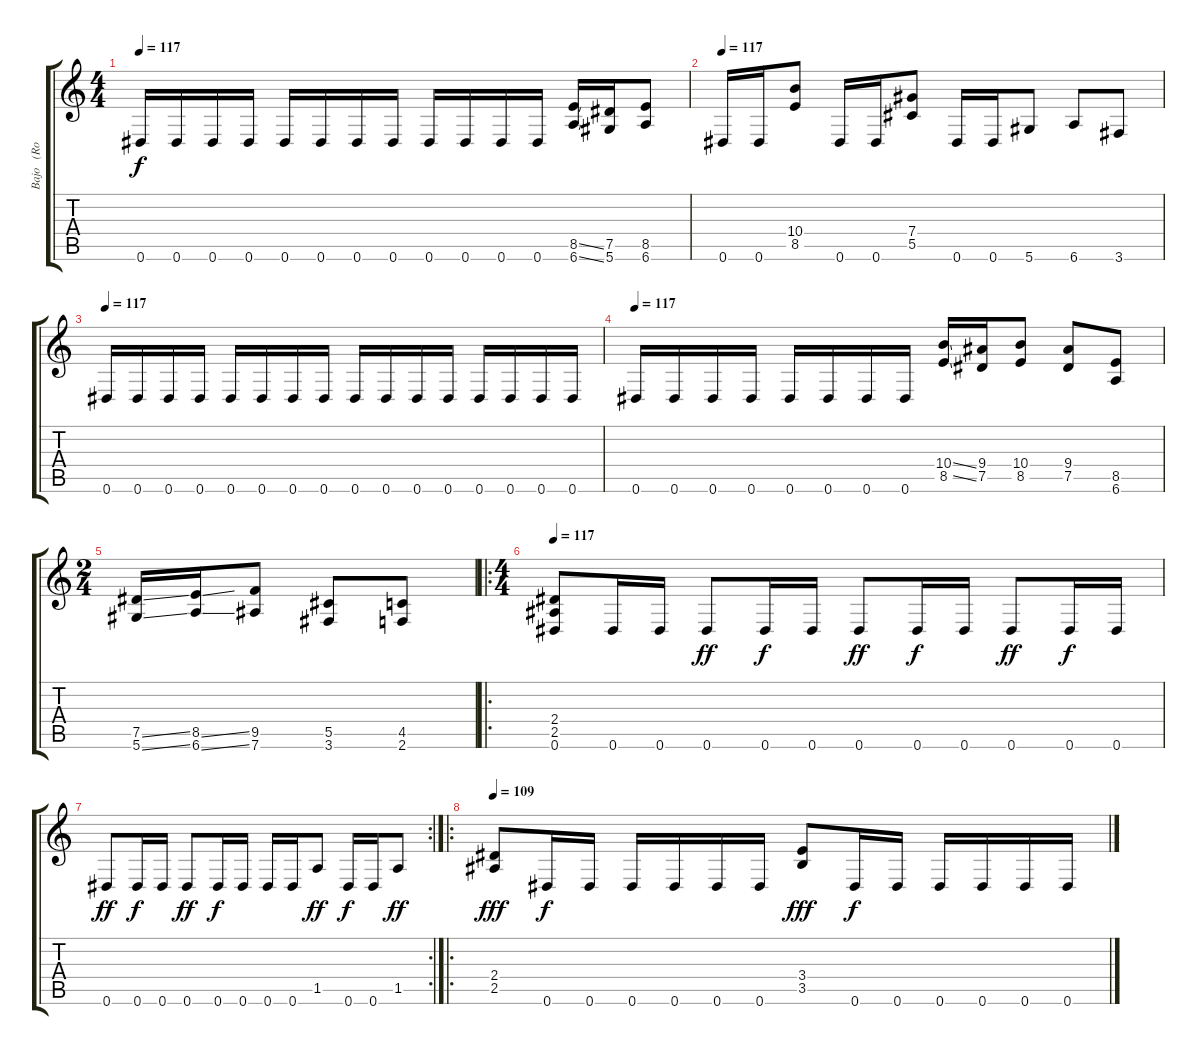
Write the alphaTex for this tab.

\track ("Bajo   (Rodrigo)" "Bajo   (Ro") {instrument electricbasspick}
\staff {score tabs}
\tuning (Eb4 Bb3 Gb3 Db3 Ab2 Eb2) {hide}
\ts (4 4)
\tempo 117
\clef g2
\ks c
0.6.16{dy f} 0.6.16 0.6.16 0.6.16 0.6.16 0.6.16 0.6.16 0.6.16 0.6.16 0.6.16 0.6.16 0.6.16 (8.5{ss} 6.6{ss}).16 (7.5 5.6).16 (8.5 6.6).8 |
\tempo 117
0.6.16 0.6.16 (10.4 8.5).8 0.6.16 0.6.16 (7.4 5.5).8 0.6.16 0.6.16 5.6.8 6.6.8 3.6.8 |
\tempo 117
0.6.16 0.6.16 0.6.16 0.6.16 0.6.16 0.6.16 0.6.16 0.6.16 0.6.16 0.6.16 0.6.16 0.6.16 0.6.16 0.6.16 0.6.16 0.6.16 |
\tempo 117
0.6.16 0.6.16 0.6.16 0.6.16 0.6.16 0.6.16 0.6.16 0.6.16 (10.4{ss} 8.5{ss}).16 (9.4 7.5).16 (10.4 8.5).8 (9.4 7.5).8 (8.5 6.6).8 |
\ts (2 4)
(7.5{ss} 5.6{ss}).16 (8.5{ss} 6.6{ss}).16 (9.5 7.6).8 (5.5 3.6).8 (4.5 2.6).8 |
\ro
\ts (4 4)
\tempo 117
(2.4 2.5 0.6).8 0.6.16 0.6.16 0.6.8{dy ff} 0.6.16{dy f} 0.6.16 0.6.8{dy ff} 0.6.16{dy f} 0.6.16 0.6.8{dy ff} 0.6.16{dy f} 0.6.16 |
\rc 2
0.6.8{dy ff} 0.6.16{dy f} 0.6.16 0.6.8{dy ff} 0.6.16{dy f} 0.6.16 0.6.16 0.6.16 1.5.8{dy ff} 0.6.16{dy f} 0.6.16 1.5.8{dy ff} |
\ro
\tempo 109
(2.4 2.5).8{dy fff} 0.6.16{dy f} 0.6.16 0.6.16 0.6.16 0.6.16 0.6.16 (3.4 3.5).8{dy fff} 0.6.16{dy f} 0.6.16 0.6.16 0.6.16 0.6.16 0.6.16
